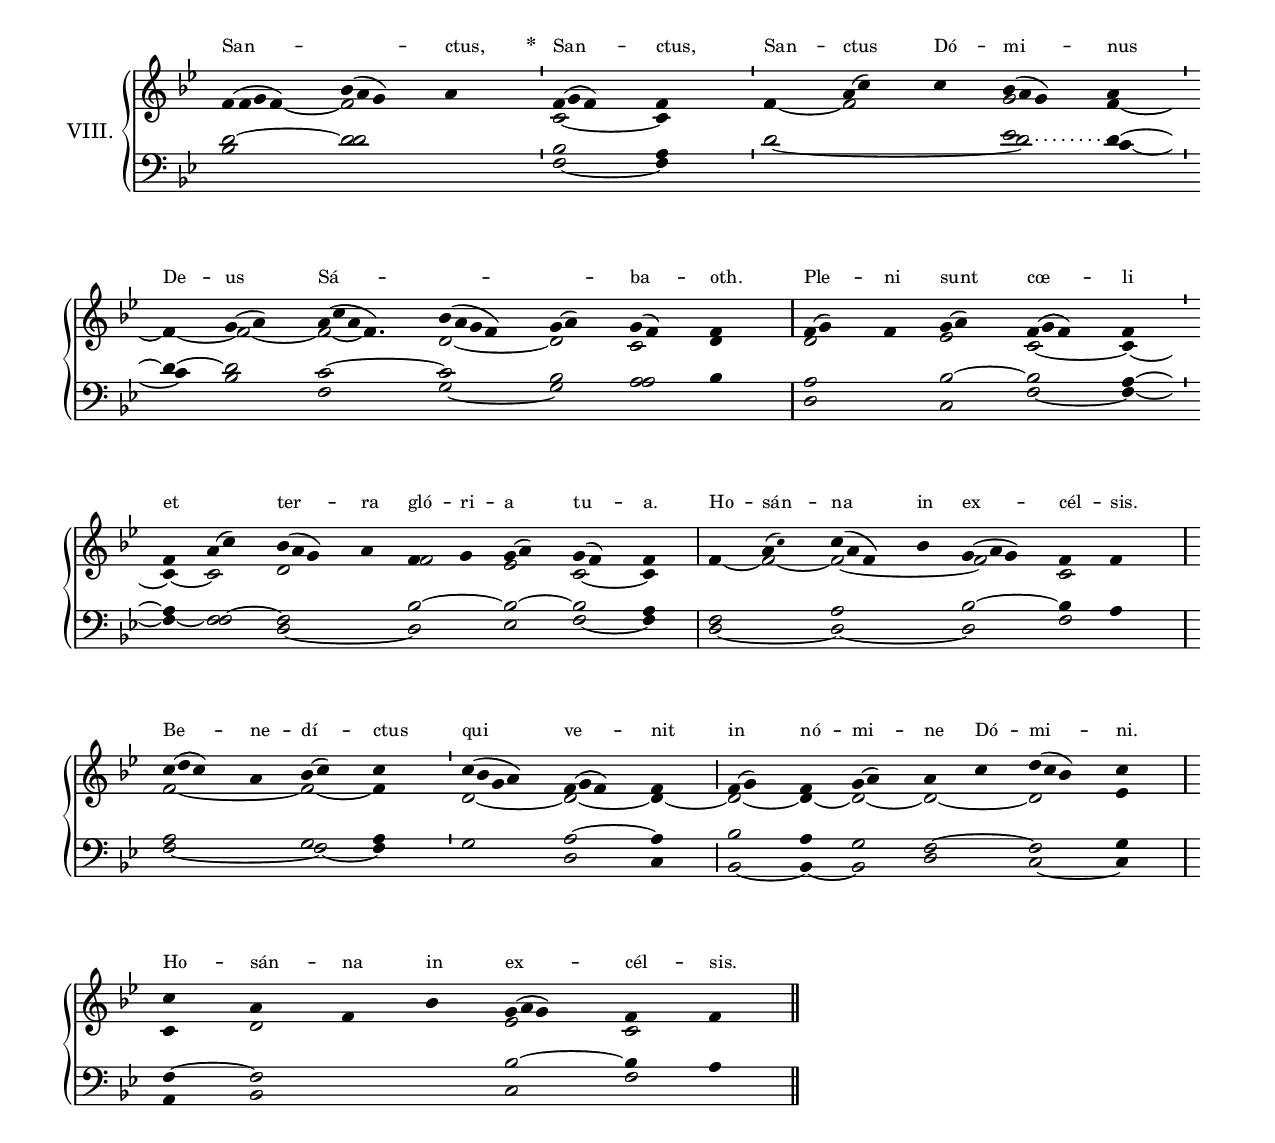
\version "2.18"
\include "gregorian.ly"
\include "noh2.ily"

%Page reference: page v.149
%(volume.page)

%Proofed 3/14

global = {
 \key f \mixolydian
 \cadenzaOn 
 \override Glissando #'thickness = #2.0
}

chantText = \lyricmode {
San -- _ ctus, 
\set stanza = " * " San -- ctus, San -- ctus Dó -- mi -- nus De -- us Sá -- _ _ ba -- oth. 
Ple -- ni sunt cœ -- li et _ ter -- ra gló -- ri -- a tu -- a. 
Ho -- sán -- na in ex -- cél -- sis. 
Be -- ne -- dí -- ctus qui ve -- nit 
in nó -- mi -- ne Dó -- mi -- ni. 
Ho -- sán -- na in ex -- cél -- sis. }

chantMusic = {
\tieDown   f'4 ( f'4 g'4 f'4) bes'4 ( a'4 g'4) a'4 \divisioMinima
 f'4 ( g'4 f'4) f'4 \divisioMinima
 f'4 a'4 ( c''4) c''4 bes'4 ( a'4 g'4) a'4 \divisioMinima
 \forceBreak
 f'4 g'4 ( a'4) a'4 ( c''4 a'4 f'4.) bes'4 ( a'4 g'4 f'4) g'4 ( a'4) g'4 ( f'4) f'4 \divisioMaxima
 f'4 ( g'4) f'4 g'4 ( a'4) f'4 ( g'4 f'4) f'4 \divisioMinima
 \forceBreak
 f'4 a'4 ( c''4) bes'4 ( a'4 g'4) a'4 f'4 g'4 g'4 ( a'4) g'4 ( f'4) f'4 \divisioMaxima
 f'4 a'4 ( \once \tweak #'font-size #-4 c'' ) c''4 ( a'4 f'4) bes'4 g'4 ( a'4 g'4) f'4 f'4 \divisioMaxima
 \forceBreak
 c''4 ( d''4 c''4) a'4 bes'4 ( c''4) c''4 \divisioMinima
 c''4 ( bes'4 g'4 a'4) f'4 ( g'4 f'4) f'4 \divisioMaior
 f'4 ( g'4) f'4 g'4 ( a'4) a'4 c''4 d''4 ( c''4 bes'4) c''4 \divisioMaxima
 \forceBreak
 c''4 a'4 f'4 bes'4 g'4 ( a'4 g'4) f'4 f'4 \finalis

}

altoMusic = {
r2*3/2 f'4 ~ f'2*4/2 \divisioMinima
c'2*3/2 ~ c'4 \divisioMinima
f'4 ~ f'2*3/2 g'2*3/2 f'4 ~ \divisioMinima
f'4 ~ f'2 ~ f'2*3/2 ~ f'4. d'2*4/2 ~ d'2 c'2 d'4 \divisioMaxima
d'2*3/2 ees'2 c'2*3/2 ~ c'4 ~ \divisioMinima
c'4 ~ c'2 d'2*4/2 f'2 ees'2 c'2 ~ c'4 \divisioMaxima
f'4 ~ f'2 ~ f'2*4/2 ~ f'2*3/2 c'2 \divisioMaxima
f'2*4/2 ~ f'2 ~ f'4 \divisioMinima
d'2*4/2 ~ d'2*3/2 ~ d'4 ~ \divisioMaior
d'2 ~ d'4 ~ d'2 ~ d'2 ~ d'2*3/2 ees'4 \divisioMaxima
c'4 d'2*3/2 ees'2*3/2 c'2 \finalis
}

tenorMusic = {
d'2*4/2 ~ d'2*4/2 \divisioMinima
bes2*3/2 a4 \divisioMinima
r2*4/2 ees'2*3/2 d'4 ~ \divisioMinima
d'4 ~ d'2 c'2*9/4 ~ c'2*4/2 bes2 a2 bes4 \divisioMaxima
a2*3/2 bes2 ~ bes2*3/2 a4 ~ \divisioMinima
a4 \shiftRight f2 ~ f2*4/2 bes2 ~ bes2 ~ bes2 a4 \divisioMaxima
f2*3/2 a2*4/2 bes2*3/2 ~ bes4 a4 \divisioMaxima
a2*4/2 g2 a4 \divisioMinima
g2*4/2 a2*3/2 ~ a4 \divisioMaior
bes2 a4 g2 f2 ~ f2*3/2 g4 \divisioMaxima
f4 ~ f2*3/2 bes2*3/2 ~ bes4 a4 \finalis
}

bassMusic = {
bes2*4/2 \shiftRight d'2*4/2 \divisioMinima
f2*3/2 ~ f4 \divisioMinima
d'2*4/2 ~ d'2*3/2 c'4 ~ \divisioMinima
c'4 bes2 f2*9/4 g2*4/2 ~ g2 \shiftRight a2*3/2 \divisioMaxima
d2*3/2 c2 f2*3/2 ~ f4 ~ \divisioMinima
f4 ~ f2 d2*4/2 ~ d2 ees2 f2 ~ f4 d2*3/2 ~ d2*4/2 ~ d2*3/2 f2 \divisioMaxima
f2*4/2 ~ f2 ~ f4 \divisioMinima
r2*4/2 d2*3/2 c4 \divisioMaior
bes,2 ~ bes,4 ~ bes,2 d2 c2*3/2 ~ c4 \divisioMaxima
a,4 bes,2*3/2 c2*3/2 f2 \finalis
}

voiceLines = {
\voiceLineStyle


s2*16/2
\allowVoiceLineBreak
\voiceLine "down" "down" d'2*3/2 d'2*1/2


}

\score{
  <<
    \new Lyrics
    \new GrandStaff <<
      \set GrandStaff.autoBeaming = ##f
      \set GrandStaff.instrumentName = \markup \center-column {
        "VIII."
      }
      \new Staff = up <<
        \new Voice = "chant" {
          \voiceOne \global \chantMusic
        }
        \new Voice {
          \voiceTwo \global \altoMusic
        }
      >>

      \new Staff = down <<
        \clef bass
        \new Voice {
          \voiceOne \global \tenorMusic
        }
        \new Voice {
          \voiceTwo \global \bassMusic
        }
	\new Voice {
        \voiceThree \global \voiceLines
        }
      >>
    >>
    \context Lyrics {
      \lyricsto chant {
      \chantText
    }
    }
  >>
  \layout{
  }
  
}
